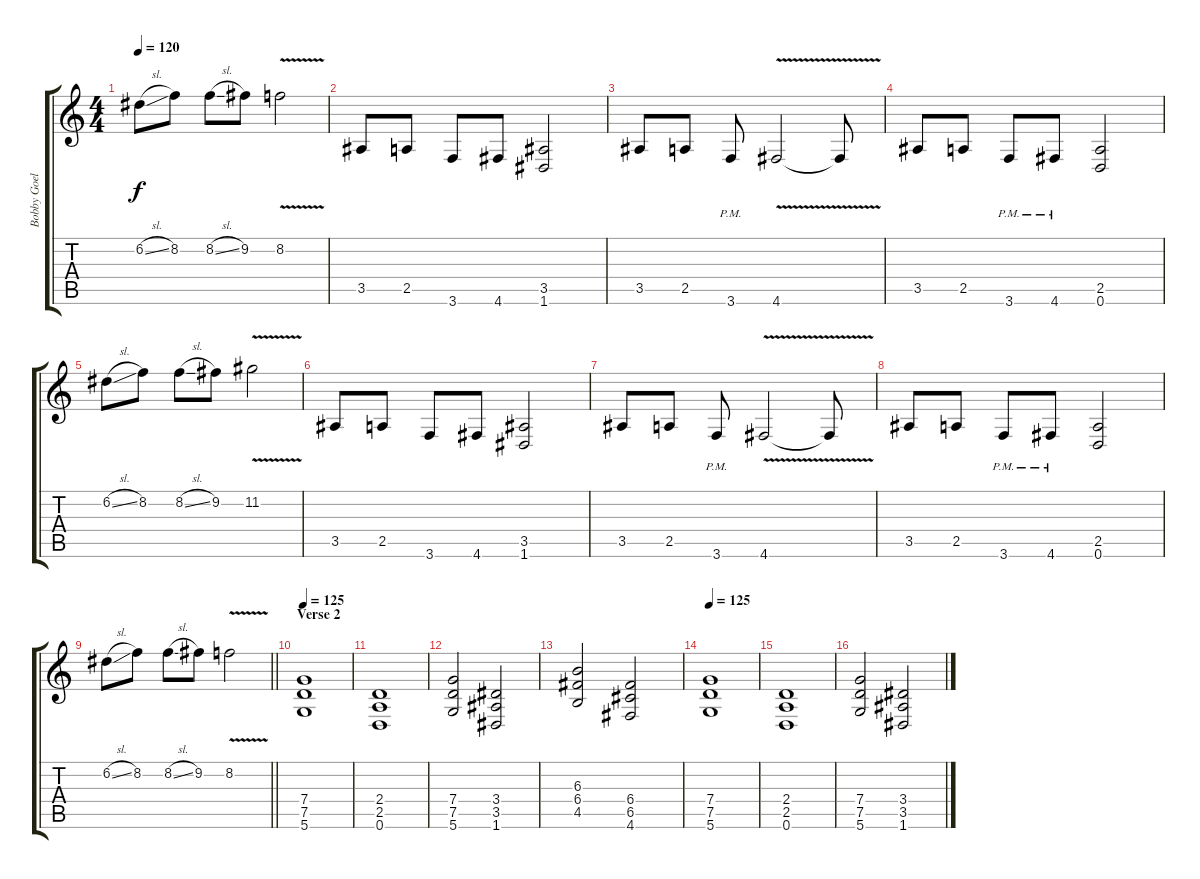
\track ("Bobby Goelble" "Bobby Goel") {instrument distortionguitar}
\staff {score tabs}
\tuning (D4 A3 F3 C3 G2 D2) {hide}
\ts (4 4)
\tempo 120
\clef g2
\ks c
6.2{sl}.8{dy f} 8.2.8 8.2{sl}.8 9.2.8 8.2{v}.2 |
3.5.8{instrument distortionguitar} 2.5.8 3.6.8 4.6.8 (3.5 1.6).2 |
3.5.8 2.5.8 3.6{pm}.8 4.6{v}.2 4.6{t}.8 |
3.5.8 2.5.8 3.6{pm}.8 4.6{pm}.8 (2.5 0.6).2 |
6.2{sl}.8 8.2.8 8.2{sl}.8 9.2.8 11.2{v}.2 |
3.5.8{instrument distortionguitar} 2.5.8 3.6.8 4.6.8 (3.5 1.6).2 |
3.5.8 2.5.8 3.6{pm}.8 4.6{v}.2 4.6{t}.8 |
3.5.8 2.5.8 3.6{pm}.8 4.6{pm}.8 (2.5 0.6).2 |
\barLineRight lightlight
6.2{sl}.8 8.2.8 8.2{sl}.8 9.2.8 8.2{v}.2 |
\section ("" "Verse 2")
\tempo 125
(7.4 7.5 5.6).1 |
(2.4 2.5 0.6).1 |
(7.4 7.5 5.6).2 (3.4 3.5 1.6).2 |
(6.3 6.4 4.5).2 (6.4 6.5 4.6).2 |
\tempo 125
(7.4 7.5 5.6).1 |
(2.4 2.5 0.6).1 |
(7.4 7.5 5.6).2 (3.4 3.5 1.6).2
